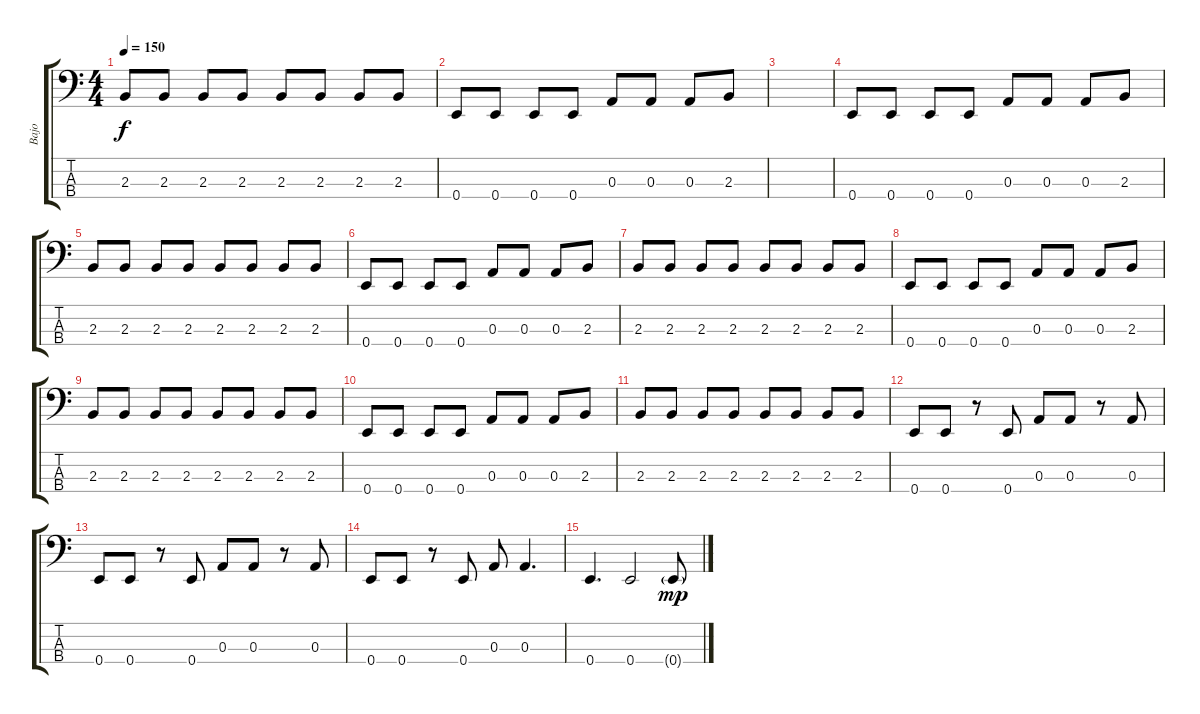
\track ("Bajo" "Bajo") {instrument electricbassfinger}
\staff {score tabs}
\tuning (G2 D2 A1 E1) {hide}
\ts (4 4)
\tempo 150
\clef f4
\ks c
2.3.8{dy f} 2.3.8 2.3.8 2.3.8 2.3.8 2.3.8 2.3.8 2.3.8 |
0.4.8 0.4.8 0.4.8 0.4.8 0.3.8 0.3.8 0.3.8 2.3.8 |
|
0.4.8 0.4.8 0.4.8 0.4.8 0.3.8 0.3.8 0.3.8 2.3.8 |
2.3.8 2.3.8 2.3.8 2.3.8 2.3.8 2.3.8 2.3.8 2.3.8 |
0.4.8 0.4.8 0.4.8 0.4.8 0.3.8 0.3.8 0.3.8 2.3.8 |
2.3.8 2.3.8 2.3.8 2.3.8 2.3.8 2.3.8 2.3.8 2.3.8 |
0.4.8 0.4.8 0.4.8 0.4.8 0.3.8 0.3.8 0.3.8 2.3.8 |
2.3.8 2.3.8 2.3.8 2.3.8 2.3.8 2.3.8 2.3.8 2.3.8 |
0.4.8 0.4.8 0.4.8 0.4.8 0.3.8 0.3.8 0.3.8 2.3.8 |
2.3.8 2.3.8 2.3.8 2.3.8 2.3.8 2.3.8 2.3.8 2.3.8 |
0.4.8 0.4.8 r.8 0.4.8 0.3.8 0.3.8 r.8 0.3.8 |
0.4.8 0.4.8 r.8 0.4.8 0.3.8 0.3.8 r.8 0.3.8 |
0.4.8 0.4.8 r.8 0.4.8 0.3.8 0.3.4{d} |
0.4.4{d} 0.4.2 0.4{g}.8{dy mp}
